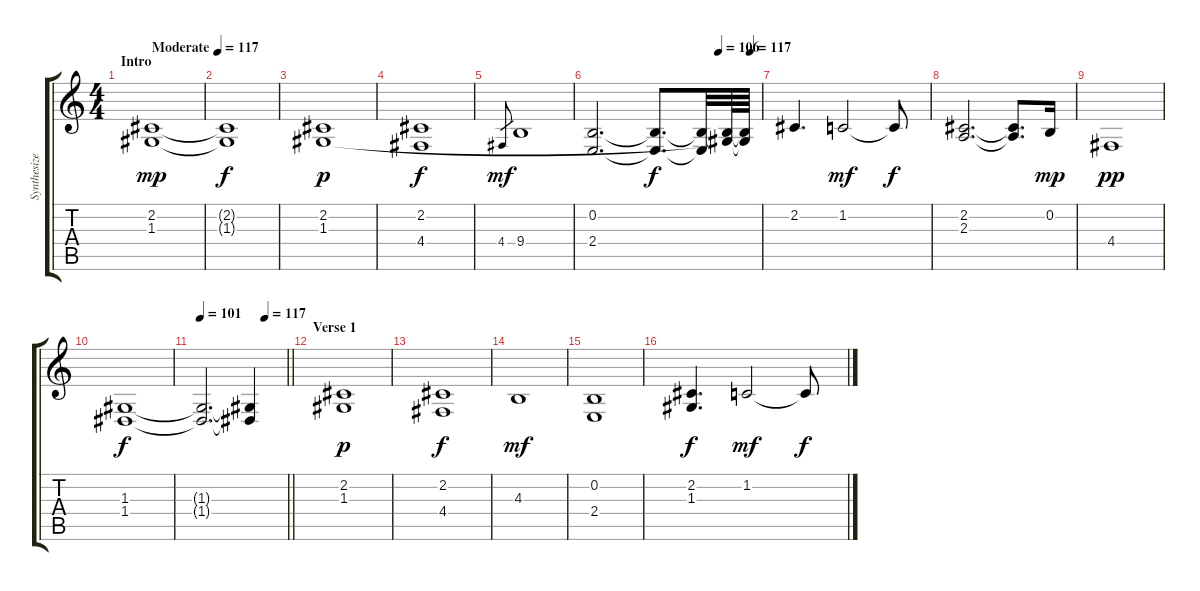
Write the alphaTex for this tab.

\track ("Synthesizer" "Synthesize") {instrument pad5bowed}
\staff {score tabs}
\tuning (E4 B3 G3 D3 A2 E2) {hide}
\ts (4 4)
\section ("" "Intro")
\tempo (117 "Moderate")
\clef g2
\ks c
(2.2 1.3).1{dy mp instrument pad5bowed} |
(2.2{t} 1.3{t}).1{dy f} |
(2.2 1.3).1{dy p} |
(2.2 4.4).1{dy f} |
4.4.8{gr dy mf} 9.4.1 |
\tempo (106 0.75)
\tempo (117 0.9375)
(0.2 2.4).2{d} (0.2{t} 2.4{t}).8{d dy f} (0.2{t} 2.4{t}).32 (0.2{t} 1.3{t}).64 (0.2{t} 1.3{t}).64 |
2.2.4{d} 1.2.2{dy mf} 1.2{t}.8{dy f} |
(2.2 2.3).2{d} (2.2{t} 2.3{t}).8{d} 0.2.16{dy mp} |
4.4.1{dy pp} |
(1.3 1.4).1{dy f} |
\tempo 101
\tempo (117 0.75)
\barLineRight lightlight
(1.3{t} 1.4{t}).2{d} (1.3{t} 1.4{t}).4 |
\section ("" "Verse 1")
(2.2 1.3).1{dy p volume 7} |
(2.2 4.4).1{dy f} |
4.3.1{dy mf} |
(0.2 2.4).1{volume 10} |
(2.2 1.3).4{d dy f} 1.2.2{dy mf} 1.2{t}.8{dy f}
